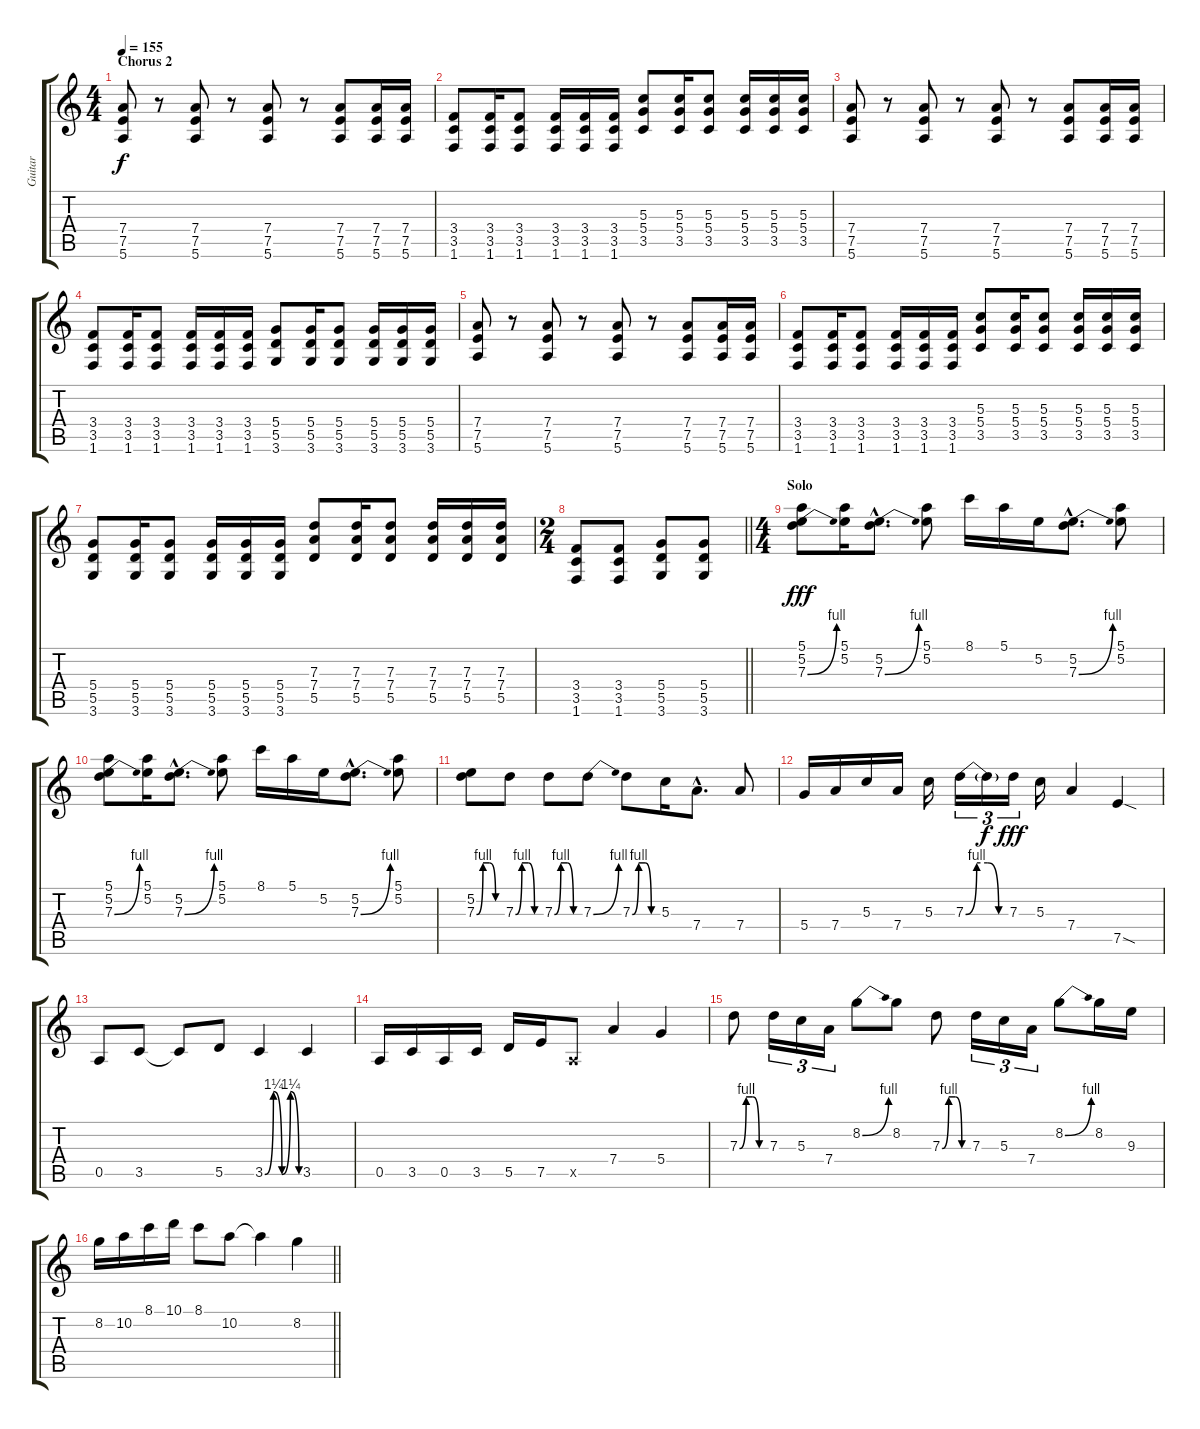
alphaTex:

\track ("Guitar" "Guitar") {instrument distortionguitar}
\staff {score tabs}
\tuning (E4 B3 G3 D3 A2 E2) {hide}
\ts (4 4)
\section ("" "Chorus 2")
\tempo 155
\clef g2
\ks c
(7.4 7.5 5.6).8{dy f} r.8 (7.4 7.5 5.6).8 r.8 (7.4 7.5 5.6).8 r.8 (7.4 7.5 5.6).8 (7.4 7.5 5.6).16 (7.4 7.5 5.6).16 |
(3.4 3.5 1.6).8 (3.4 3.5 1.6).16 (3.4 3.5 1.6).8 (3.4 3.5 1.6).16 (3.4 3.5 1.6).16 (3.4 3.5 1.6).16 (5.3 5.4 3.5).8 (5.3 5.4 3.5).16 (5.3 5.4 3.5).8 (5.3 5.4 3.5).16 (5.3 5.4 3.5).16 (5.3 5.4 3.5).16 |
(7.4 7.5 5.6).8 r.8 (7.4 7.5 5.6).8 r.8 (7.4 7.5 5.6).8 r.8 (7.4 7.5 5.6).8 (7.4 7.5 5.6).16 (7.4 7.5 5.6).16 |
(3.4 3.5 1.6).8 (3.4 3.5 1.6).16 (3.4 3.5 1.6).8 (3.4 3.5 1.6).16 (3.4 3.5 1.6).16 (3.4 3.5 1.6).16 (5.4 5.5 3.6).8 (5.4 5.5 3.6).16 (5.4 5.5 3.6).8 (5.4 5.5 3.6).16 (5.4 5.5 3.6).16 (5.4 5.5 3.6).16 |
(7.4 7.5 5.6).8 r.8 (7.4 7.5 5.6).8 r.8 (7.4 7.5 5.6).8 r.8 (7.4 7.5 5.6).8 (7.4 7.5 5.6).16 (7.4 7.5 5.6).16 |
(3.4 3.5 1.6).8 (3.4 3.5 1.6).16 (3.4 3.5 1.6).8 (3.4 3.5 1.6).16 (3.4 3.5 1.6).16 (3.4 3.5 1.6).16 (5.3 5.4 3.5).8 (5.3 5.4 3.5).16 (5.3 5.4 3.5).8 (5.3 5.4 3.5).16 (5.3 5.4 3.5).16 (5.3 5.4 3.5).16 |
(5.4 5.5 3.6).8 (5.4 5.5 3.6).16 (5.4 5.5 3.6).8 (5.4 5.5 3.6).16 (5.4 5.5 3.6).16 (5.4 5.5 3.6).16 (7.3 7.4 5.5).8 (7.3 7.4 5.5).16 (7.3 7.4 5.5).8 (7.3 7.4 5.5).16 (7.3 7.4 5.5).16 (7.3 7.4 5.5).16 |
\ts (2 4)
\barLineRight lightlight
(3.4 3.5 1.6).8 (3.4 3.5 1.6).8 (5.4 5.5 3.6).8 (5.4 5.5 3.6).8 |
\ts (4 4)
\section ("" "Solo")
(5.1 5.2 7.3{be (bend 0 0 60 4)}).8{dy fff} (5.1 5.2).16 (5.2{hac} 7.3{be (bend 0 0 60 4) hac}).8{d} (5.1 5.2).8 8.1.16 5.1.16 5.2.16 (5.2{hac} 7.3{be (bend 0 0 60 4) hac}).8{d} (5.1 5.2).8 |
(5.1 5.2 7.3{be (bend 0 0 60 4)}).8 (5.1 5.2).16 (5.2{hac} 7.3{be (bend 0 0 60 4) hac}).8{d} (5.1 5.2).8 8.1.16 5.1.16 5.2.16 (5.2{hac} 7.3{be (bend 0 0 60 4) hac}).8{d} (5.1 5.2).8 |
(5.2 7.3{be (custom 0 0 15 4 30 4 45 0 60 0)}).8 7.3{be (custom 0 0 15 4 30 4 45 0 60 0)}.8 7.3{be (custom 0 0 15 4 30 4 45 0 60 0)}.8 7.3{be (bend 0 0 60 4)}.8 7.3{be (custom 0 0 15 4 30 4 45 0 60 0)}.8 5.3.16 7.4{hac}.8{d} 7.4.8 |
5.4.16 7.4.16 5.3.16 7.4.16 5.3.16 7.3{be (custom 0 0 15 4 30 4 45 0 60 0)}.16{tu (3 2)} 7.3{t}.16{tu (3 2) dy f} 7.3.16{tu (3 2) dy fff} 5.3.16 7.4.4 7.5{sod}.4 |
0.5.8 3.5.8 3.5{t}.8 5.5.8 3.5{be (custom 0 0 15 5 30 0 45 5 60 0)}.4 3.5.4 |
0.5.16 3.5.16 0.5.16 3.5.16 5.5.16 7.5.16 0.5{x}.8 7.4.4 5.4.4 |
7.3{be (custom 0 0 15 4 30 4 45 0 60 0)}.8 7.3.16{tu (3 2)} 5.3.16{tu (3 2)} 7.4.16{tu (3 2)} 8.2{be (bend 0 0 60 4)}.8 8.2.8 7.3{be (custom 0 0 15 4 30 4 45 0 60 0)}.8 7.3.16{tu (3 2)} 5.3.16{tu (3 2)} 7.4.16{tu (3 2)} 8.2{be (bend 0 0 60 4)}.8 8.2.16 9.3.16 |
\barLineRight lightlight
8.2.16 10.2.16 8.1.16 10.1.16 8.1.8 10.2.8 10.2{t}.4 8.2.4
